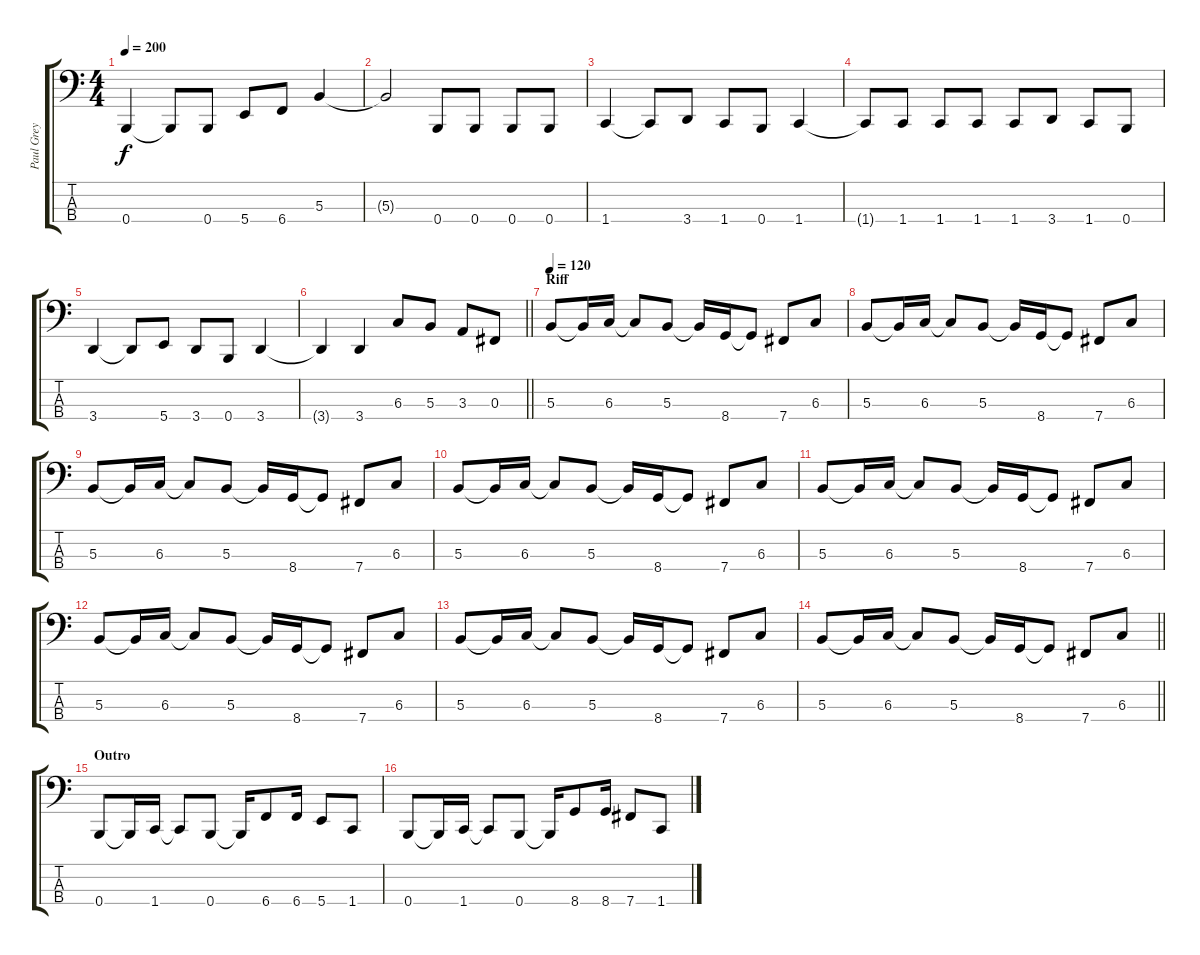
\track ("Paul Grey" "Paul Grey") {instrument electricbasspick}
\staff {score tabs}
\tuning (E2 B1 Gb1 B0) {hide}
\ts (4 4)
\tempo 200
\clef f4
\ks c
0.4.4{dy f} 0.4{t}.8 0.4.8 5.4.8 6.4.8 5.3.4 |
5.3{t}.2 0.4.8 0.4.8 0.4.8 0.4.8 |
1.4.4 1.4{t}.8 3.4.8 1.4.8 0.4.8 1.4.4 |
1.4{t}.8 1.4.8 1.4.8 1.4.8 1.4.8 3.4.8 1.4.8 0.4.8 |
3.4.4 3.4{t}.8 5.4.8 3.4.8 0.4.8 3.4.4 |
\barLineRight lightlight
3.4{t}.4 3.4.4 6.3.8 5.3.8 3.3.8 0.3.8 |
\section ("" "Riff")
\tempo 120
5.3.8 5.3{t}.16 6.3.16 6.3{t}.8 5.3.8 5.3{t}.16 8.4.16 8.4{t}.8 7.4.8 6.3.8 |
5.3.8 5.3{t}.16 6.3.16 6.3{t}.8 5.3.8 5.3{t}.16 8.4.16 8.4{t}.8 7.4.8 6.3.8 |
5.3.8 5.3{t}.16 6.3.16 6.3{t}.8 5.3.8 5.3{t}.16 8.4.16 8.4{t}.8 7.4.8 6.3.8 |
5.3.8 5.3{t}.16 6.3.16 6.3{t}.8 5.3.8 5.3{t}.16 8.4.16 8.4{t}.8 7.4.8 6.3.8 |
5.3.8 5.3{t}.16 6.3.16 6.3{t}.8 5.3.8 5.3{t}.16 8.4.16 8.4{t}.8 7.4.8 6.3.8 |
5.3.8 5.3{t}.16 6.3.16 6.3{t}.8 5.3.8 5.3{t}.16 8.4.16 8.4{t}.8 7.4.8 6.3.8 |
5.3.8 5.3{t}.16 6.3.16 6.3{t}.8 5.3.8 5.3{t}.16 8.4.16 8.4{t}.8 7.4.8 6.3.8 |
\barLineRight lightlight
5.3.8 5.3{t}.16 6.3.16 6.3{t}.8 5.3.8 5.3{t}.16 8.4.16 8.4{t}.8 7.4.8 6.3.8 |
\section ("" "Outro")
0.4.8 0.4{t}.16 1.4.16 1.4{t}.8 0.4.8 0.4{t}.16 6.4.8 6.4.16 5.4.8 1.4.8 |
0.4.8 0.4{t}.16 1.4.16 1.4{t}.8 0.4.8 0.4{t}.16 8.4.8 8.4.16 7.4.8 1.4.8
